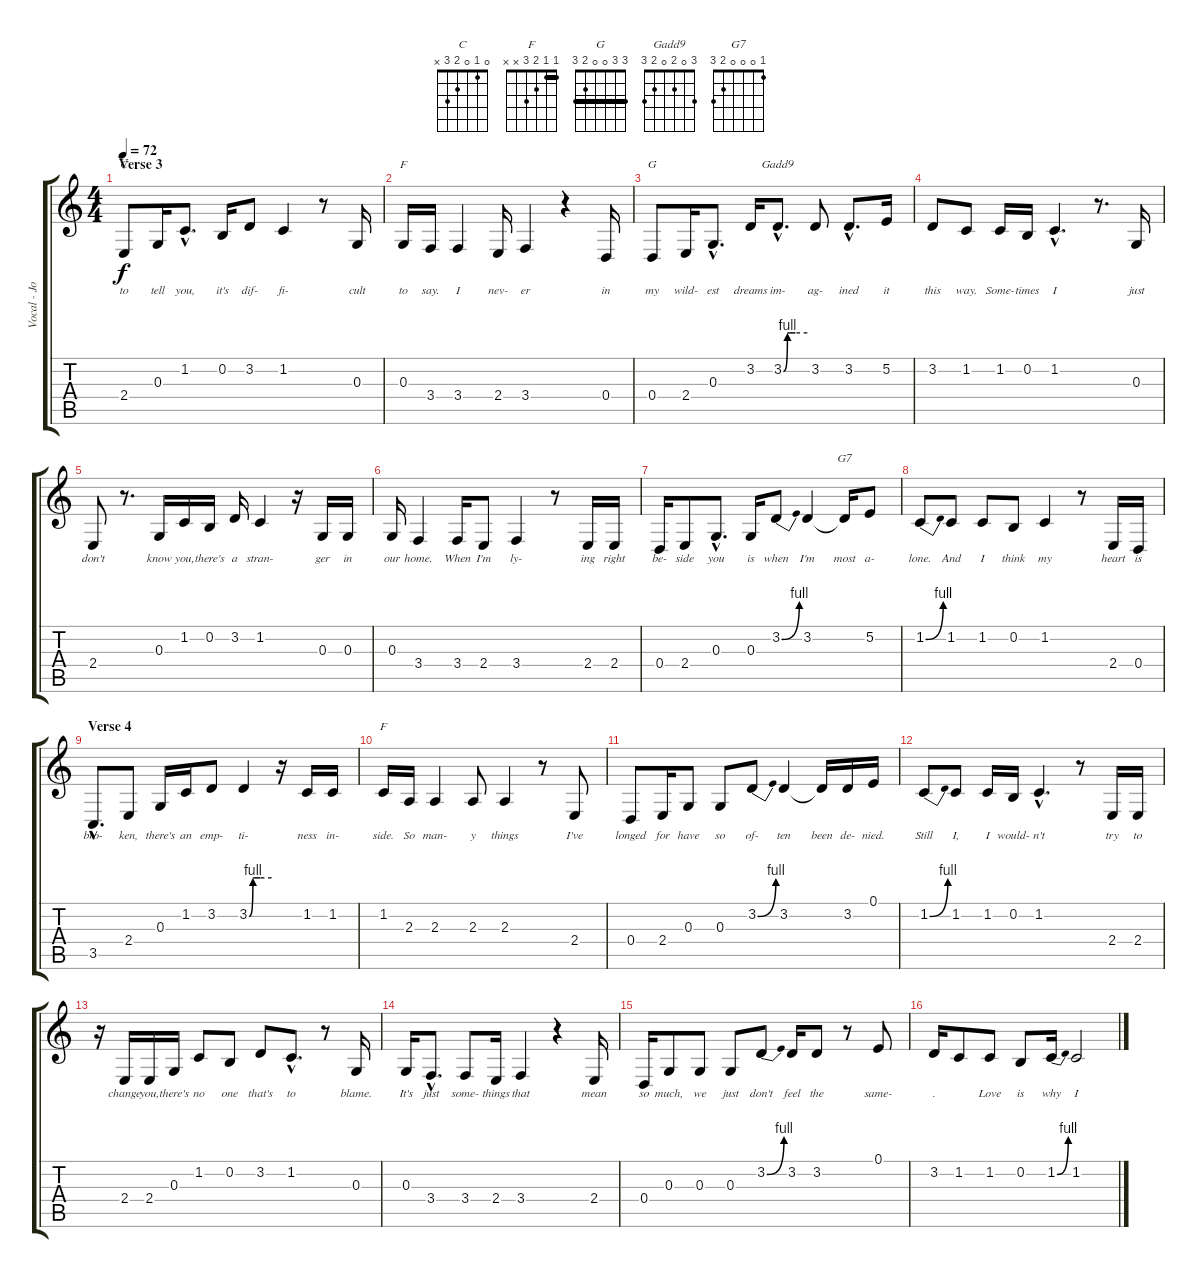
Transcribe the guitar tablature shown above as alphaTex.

\track ("Vocal - John Denver" "Vocal - Jo") {instrument clarinet}
\staff {score tabs}
\tuning (E4 B3 G3 D3 A2 E2) {hide}
\chord ("C" 0 1 0 2 3 x)
\chord ("F" 1 1 2 3 3 1) {barre 1}
\chord ("G" 3 3 0 0 2 3) {barre 3}
\chord ("Gadd9" 3 0 2 0 2 3)
\chord ("G7" 1 0 0 0 2 3)
\chord ("F" 1 1 2 3 x x) {barre 1}
\ts (4 4)
\section ("" "Verse 3")
\tempo 72
\clef g2
\ks c
2.4.8{ch "C" lyrics (0 "to") lyrics (1 "") lyrics (2 "") lyrics (3 "") lyrics (4 "") dy f} 0.3.16{lyrics (0 "tell") lyrics (1 "") lyrics (2 "") lyrics (3 "") lyrics (4 "")} 1.2{hac}.8{d lyrics (0 "you,") lyrics (1 "") lyrics (2 "") lyrics (3 "") lyrics (4 "")} 0.2.16{lyrics (0 "it's") lyrics (1 "") lyrics (2 "") lyrics (3 "") lyrics (4 "")} 3.2.8{lyrics (0 "dif-") lyrics (1 "") lyrics (2 "") lyrics (3 "") lyrics (4 "")} 1.2.4{lyrics (0 "fi-") lyrics (1 "") lyrics (2 "") lyrics (3 "") lyrics (4 "")} r.8 0.3.16{lyrics (0 "cult") lyrics (1 "") lyrics (2 "") lyrics (3 "") lyrics (4 "")} |
0.3.16{ch "F" lyrics (0 "to") lyrics (1 "") lyrics (2 "") lyrics (3 "") lyrics (4 "")} 3.4.16{lyrics (0 "say.") lyrics (1 "") lyrics (2 "") lyrics (3 "") lyrics (4 "")} 3.4.4{lyrics (0 "I") lyrics (1 "") lyrics (2 "") lyrics (3 "") lyrics (4 "")} 2.4.16{lyrics (0 "nev-") lyrics (1 "") lyrics (2 "") lyrics (3 "") lyrics (4 "")} 3.4.4{lyrics (0 "er") lyrics (1 "") lyrics (2 "") lyrics (3 "") lyrics (4 "")} r.4 0.4.16{lyrics (0 "in") lyrics (1 "") lyrics (2 "") lyrics (3 "") lyrics (4 "")} |
0.4.8{ch "G" lyrics (0 "my") lyrics (1 "") lyrics (2 "") lyrics (3 "") lyrics (4 "")} 2.4.16{lyrics (0 "wild-") lyrics (1 "") lyrics (2 "") lyrics (3 "") lyrics (4 "")} 0.3{hac}.8{d lyrics (0 "est") lyrics (1 "") lyrics (2 "") lyrics (3 "") lyrics (4 "")} 3.2.16{lyrics (0 "dreams") lyrics (1 "") lyrics (2 "") lyrics (3 "") lyrics (4 "")} 3.2{be (custom 0 0 10 4 15 4 30 4 60 4) hac}.8{d ch "Gadd9" lyrics (0 "im-") lyrics (1 "") lyrics (2 "") lyrics (3 "") lyrics (4 "")} 3.2.8{lyrics (0 "ag-") lyrics (1 "") lyrics (2 "") lyrics (3 "") lyrics (4 "")} 3.2{hac}.8{d lyrics (0 "ined") lyrics (1 "") lyrics (2 "") lyrics (3 "") lyrics (4 "")} 5.2.16{lyrics (0 "it") lyrics (1 "") lyrics (2 "") lyrics (3 "") lyrics (4 "")} |
3.2.8{lyrics (0 "this") lyrics (1 "") lyrics (2 "") lyrics (3 "") lyrics (4 "")} 1.2.8{lyrics (0 "way.") lyrics (1 "") lyrics (2 "") lyrics (3 "") lyrics (4 "")} 1.2.16{lyrics (0 "Some-") lyrics (1 "") lyrics (2 "") lyrics (3 "") lyrics (4 "")} 0.2.16{lyrics (0 "times") lyrics (1 "") lyrics (2 "") lyrics (3 "") lyrics (4 "")} 1.2{hac}.4{d lyrics (0 "I") lyrics (1 "") lyrics (2 "") lyrics (3 "") lyrics (4 "")} r.8{d} 0.3.16{lyrics (0 "just") lyrics (1 "") lyrics (2 "") lyrics (3 "") lyrics (4 "")} |
2.4.8{lyrics (0 "don't") lyrics (1 "") lyrics (2 "") lyrics (3 "") lyrics (4 "")} r.8{d} 0.3.16{lyrics (0 "know") lyrics (1 "") lyrics (2 "") lyrics (3 "") lyrics (4 "")} 1.2.16{lyrics (0 "you,") lyrics (1 "") lyrics (2 "") lyrics (3 "") lyrics (4 "")} 0.2.16{lyrics (0 "there's") lyrics (1 "") lyrics (2 "") lyrics (3 "") lyrics (4 "")} 3.2.16{lyrics (0 "a") lyrics (1 "") lyrics (2 "") lyrics (3 "") lyrics (4 "")} 1.2.4{lyrics (0 "stran-") lyrics (1 "") lyrics (2 "") lyrics (3 "") lyrics (4 "")} r.16 0.3.16{lyrics (0 "ger") lyrics (1 "") lyrics (2 "") lyrics (3 "") lyrics (4 "")} 0.3.16{lyrics (0 "in") lyrics (1 "") lyrics (2 "") lyrics (3 "") lyrics (4 "")} |
0.3.16{lyrics (0 "our") lyrics (1 "") lyrics (2 "") lyrics (3 "") lyrics (4 "")} 3.4.4{lyrics (0 "home.") lyrics (1 "") lyrics (2 "") lyrics (3 "") lyrics (4 "")} 3.4.16{lyrics (0 "When") lyrics (1 "") lyrics (2 "") lyrics (3 "") lyrics (4 "")} 2.4.8{lyrics (0 "I'm") lyrics (1 "") lyrics (2 "") lyrics (3 "") lyrics (4 "")} 3.4.4{lyrics (0 "ly-") lyrics (1 "") lyrics (2 "") lyrics (3 "") lyrics (4 "")} r.8 2.4.16{lyrics (0 "ing") lyrics (1 "") lyrics (2 "") lyrics (3 "") lyrics (4 "")} 2.4.16{lyrics (0 "right") lyrics (1 "") lyrics (2 "") lyrics (3 "") lyrics (4 "")} |
0.4.16{lyrics (0 "be-") lyrics (1 "") lyrics (2 "") lyrics (3 "") lyrics (4 "")} 2.4.8{lyrics (0 "side") lyrics (1 "") lyrics (2 "") lyrics (3 "") lyrics (4 "")} 0.3{hac}.8{d lyrics (0 "you") lyrics (1 "") lyrics (2 "") lyrics (3 "") lyrics (4 "")} 0.3.16{lyrics (0 "is") lyrics (1 "") lyrics (2 "") lyrics (3 "") lyrics (4 "")} 3.2{be (bend 0 0 60 4)}.8{lyrics (0 "when") lyrics (1 "") lyrics (2 "") lyrics (3 "") lyrics (4 "")} 3.2.4{lyrics (0 "I'm") lyrics (1 "") lyrics (2 "") lyrics (3 "") lyrics (4 "")} 3.2{t}.16{ch "G7" lyrics (0 "most") lyrics (1 "") lyrics (2 "") lyrics (3 "") lyrics (4 "")} 5.2.8{lyrics (0 "a-") lyrics (1 "") lyrics (2 "") lyrics (3 "") lyrics (4 "")} |
1.2{be (bend 0 0 60 4)}.8{lyrics (0 "lone.") lyrics (1 "") lyrics (2 "") lyrics (3 "") lyrics (4 "")} 1.2.8{lyrics (0 "And") lyrics (1 "") lyrics (2 "") lyrics (3 "") lyrics (4 "")} 1.2.8{lyrics (0 "I") lyrics (1 "") lyrics (2 "") lyrics (3 "") lyrics (4 "")} 0.2.8{lyrics (0 "think") lyrics (1 "") lyrics (2 "") lyrics (3 "") lyrics (4 "")} 1.2.4{lyrics (0 "my") lyrics (1 "") lyrics (2 "") lyrics (3 "") lyrics (4 "")} r.8 2.4.16{lyrics (0 "heart") lyrics (1 "") lyrics (2 "") lyrics (3 "") lyrics (4 "")} 0.4.16{lyrics (0 "is") lyrics (1 "") lyrics (2 "") lyrics (3 "") lyrics (4 "")} |
\section ("" "Verse 4")
3.5{hac}.8{d lyrics (0 "bro-") lyrics (1 "") lyrics (2 "") lyrics (3 "") lyrics (4 "") volume 9} 2.4.8{lyrics (0 "ken,") lyrics (1 "") lyrics (2 "") lyrics (3 "") lyrics (4 "")} 0.3.16{lyrics (0 "there's") lyrics (1 "") lyrics (2 "") lyrics (3 "") lyrics (4 "")} 1.2.16{lyrics (0 "an") lyrics (1 "") lyrics (2 "") lyrics (3 "") lyrics (4 "")} 3.2.8{lyrics (0 "emp-") lyrics (1 "") lyrics (2 "") lyrics (3 "") lyrics (4 "")} 3.2{be (custom 0 0 10 4 15 4 30 4 60 4)}.4{lyrics (0 "ti-") lyrics (1 "") lyrics (2 "") lyrics (3 "") lyrics (4 "")} r.16 1.2.16{lyrics (0 "ness") lyrics (1 "") lyrics (2 "") lyrics (3 "") lyrics (4 "")} 1.2.16{lyrics (0 "in-") lyrics (1 "") lyrics (2 "") lyrics (3 "") lyrics (4 "")} |
1.2.16{ch "F" lyrics (0 "side.") lyrics (1 "") lyrics (2 "") lyrics (3 "") lyrics (4 "")} 2.3.16{lyrics (0 "So") lyrics (1 "") lyrics (2 "") lyrics (3 "") lyrics (4 "")} 2.3.4{lyrics (0 "man-") lyrics (1 "") lyrics (2 "") lyrics (3 "") lyrics (4 "")} 2.3.8{lyrics (0 "y") lyrics (1 "") lyrics (2 "") lyrics (3 "") lyrics (4 "")} 2.3.4{lyrics (0 "things") lyrics (1 "") lyrics (2 "") lyrics (3 "") lyrics (4 "")} r.8 2.4.8{lyrics (0 "I've") lyrics (1 "") lyrics (2 "") lyrics (3 "") lyrics (4 "")} |
0.4.8{lyrics (0 "longed") lyrics (1 "") lyrics (2 "") lyrics (3 "") lyrics (4 "")} 2.4.16{lyrics (0 "for") lyrics (1 "") lyrics (2 "") lyrics (3 "") lyrics (4 "")} 0.3.8{lyrics (0 "have") lyrics (1 "") lyrics (2 "") lyrics (3 "") lyrics (4 "")} 0.3.8{lyrics (0 "so") lyrics (1 "") lyrics (2 "") lyrics (3 "") lyrics (4 "")} 3.2{be (bend 0 0 60 4)}.8{lyrics (0 "of-") lyrics (1 "") lyrics (2 "") lyrics (3 "") lyrics (4 "")} 3.2.4{lyrics (0 "ten") lyrics (1 "") lyrics (2 "") lyrics (3 "") lyrics (4 "")} 3.2{t}.16{lyrics (0 "been") lyrics (1 "") lyrics (2 "") lyrics (3 "") lyrics (4 "")} 3.2.16{lyrics (0 "de-") lyrics (1 "") lyrics (2 "") lyrics (3 "") lyrics (4 "")} 0.1.16{lyrics (0 "nied.") lyrics (1 "") lyrics (2 "") lyrics (3 "") lyrics (4 "")} |
1.2{be (bend 0 0 60 4)}.8{lyrics (0 "Still") lyrics (1 "") lyrics (2 "") lyrics (3 "") lyrics (4 "")} 1.2.8{lyrics (0 "I,") lyrics (1 "") lyrics (2 "") lyrics (3 "") lyrics (4 "")} 1.2.16{lyrics (0 "I") lyrics (1 "") lyrics (2 "") lyrics (3 "") lyrics (4 "")} 0.2.16{lyrics (0 "would-") lyrics (1 "") lyrics (2 "") lyrics (3 "") lyrics (4 "")} 1.2{hac}.4{d lyrics (0 "n't") lyrics (1 "") lyrics (2 "") lyrics (3 "") lyrics (4 "")} r.8 2.4.16{lyrics (0 "try") lyrics (1 "") lyrics (2 "") lyrics (3 "") lyrics (4 "")} 2.4.16{lyrics (0 "to") lyrics (1 "") lyrics (2 "") lyrics (3 "") lyrics (4 "")} |
r.16 2.4.16{lyrics (0 "change") lyrics (1 "") lyrics (2 "") lyrics (3 "") lyrics (4 "")} 2.4.16{lyrics (0 "you,") lyrics (1 "") lyrics (2 "") lyrics (3 "") lyrics (4 "")} 0.3.16{lyrics (0 "there's") lyrics (1 "") lyrics (2 "") lyrics (3 "") lyrics (4 "")} 1.2.8{lyrics (0 "no") lyrics (1 "") lyrics (2 "") lyrics (3 "") lyrics (4 "")} 0.2.8{lyrics (0 "one") lyrics (1 "") lyrics (2 "") lyrics (3 "") lyrics (4 "")} 3.2.8{lyrics (0 "that's") lyrics (1 "") lyrics (2 "") lyrics (3 "") lyrics (4 "")} 1.2{hac}.8{d lyrics (0 "to") lyrics (1 "") lyrics (2 "") lyrics (3 "") lyrics (4 "")} r.8 0.3.16{lyrics (0 "blame.") lyrics (1 "") lyrics (2 "") lyrics (3 "") lyrics (4 "")} |
0.3.16{lyrics (0 "It's") lyrics (1 "") lyrics (2 "") lyrics (3 "") lyrics (4 "")} 3.4{hac}.8{d lyrics (0 "just") lyrics (1 "") lyrics (2 "") lyrics (3 "") lyrics (4 "")} 3.4.8{lyrics (0 "some-") lyrics (1 "") lyrics (2 "") lyrics (3 "") lyrics (4 "")} 2.4.16{lyrics (0 "things") lyrics (1 "") lyrics (2 "") lyrics (3 "") lyrics (4 "")} 3.4.4{lyrics (0 "that") lyrics (1 "") lyrics (2 "") lyrics (3 "") lyrics (4 "")} r.4 2.4.16{lyrics (0 "mean") lyrics (1 "") lyrics (2 "") lyrics (3 "") lyrics (4 "")} |
0.4.16{lyrics (0 "so") lyrics (1 "") lyrics (2 "") lyrics (3 "") lyrics (4 "")} 0.3.8{lyrics (0 "much,") lyrics (1 "") lyrics (2 "") lyrics (3 "") lyrics (4 "")} 0.3.8{lyrics (0 "we") lyrics (1 "") lyrics (2 "") lyrics (3 "") lyrics (4 "")} 0.3.8{lyrics (0 "just") lyrics (1 "") lyrics (2 "") lyrics (3 "") lyrics (4 "")} 3.2{be (bend 0 0 60 4)}.8{lyrics (0 "don't") lyrics (1 "") lyrics (2 "") lyrics (3 "") lyrics (4 "")} 3.2.16{lyrics (0 "feel") lyrics (1 "") lyrics (2 "") lyrics (3 "") lyrics (4 "")} 3.2.8{lyrics (0 "the") lyrics (1 "") lyrics (2 "") lyrics (3 "") lyrics (4 "")} r.8 0.1.8{lyrics (0 "same-") lyrics (1 "") lyrics (2 "") lyrics (3 "") lyrics (4 "")} |
3.2.16{lyrics (0 ".") lyrics (1 "") lyrics (2 "") lyrics (3 "") lyrics (4 "")} 1.2.8{lyrics (0 "") lyrics (1 "") lyrics (2 "") lyrics (3 "") lyrics (4 "")} 1.2.8{lyrics (0 "Love") lyrics (1 "") lyrics (2 "") lyrics (3 "") lyrics (4 "")} 0.2.8{lyrics (0 "is") lyrics (1 "") lyrics (2 "") lyrics (3 "") lyrics (4 "")} 1.2{be (bend 0 0 60 4)}.16{lyrics (0 "why") lyrics (1 "") lyrics (2 "") lyrics (3 "") lyrics (4 "")} 1.2.2{lyrics (0 "I") lyrics (1 "") lyrics (2 "") lyrics (3 "") lyrics (4 "")}
